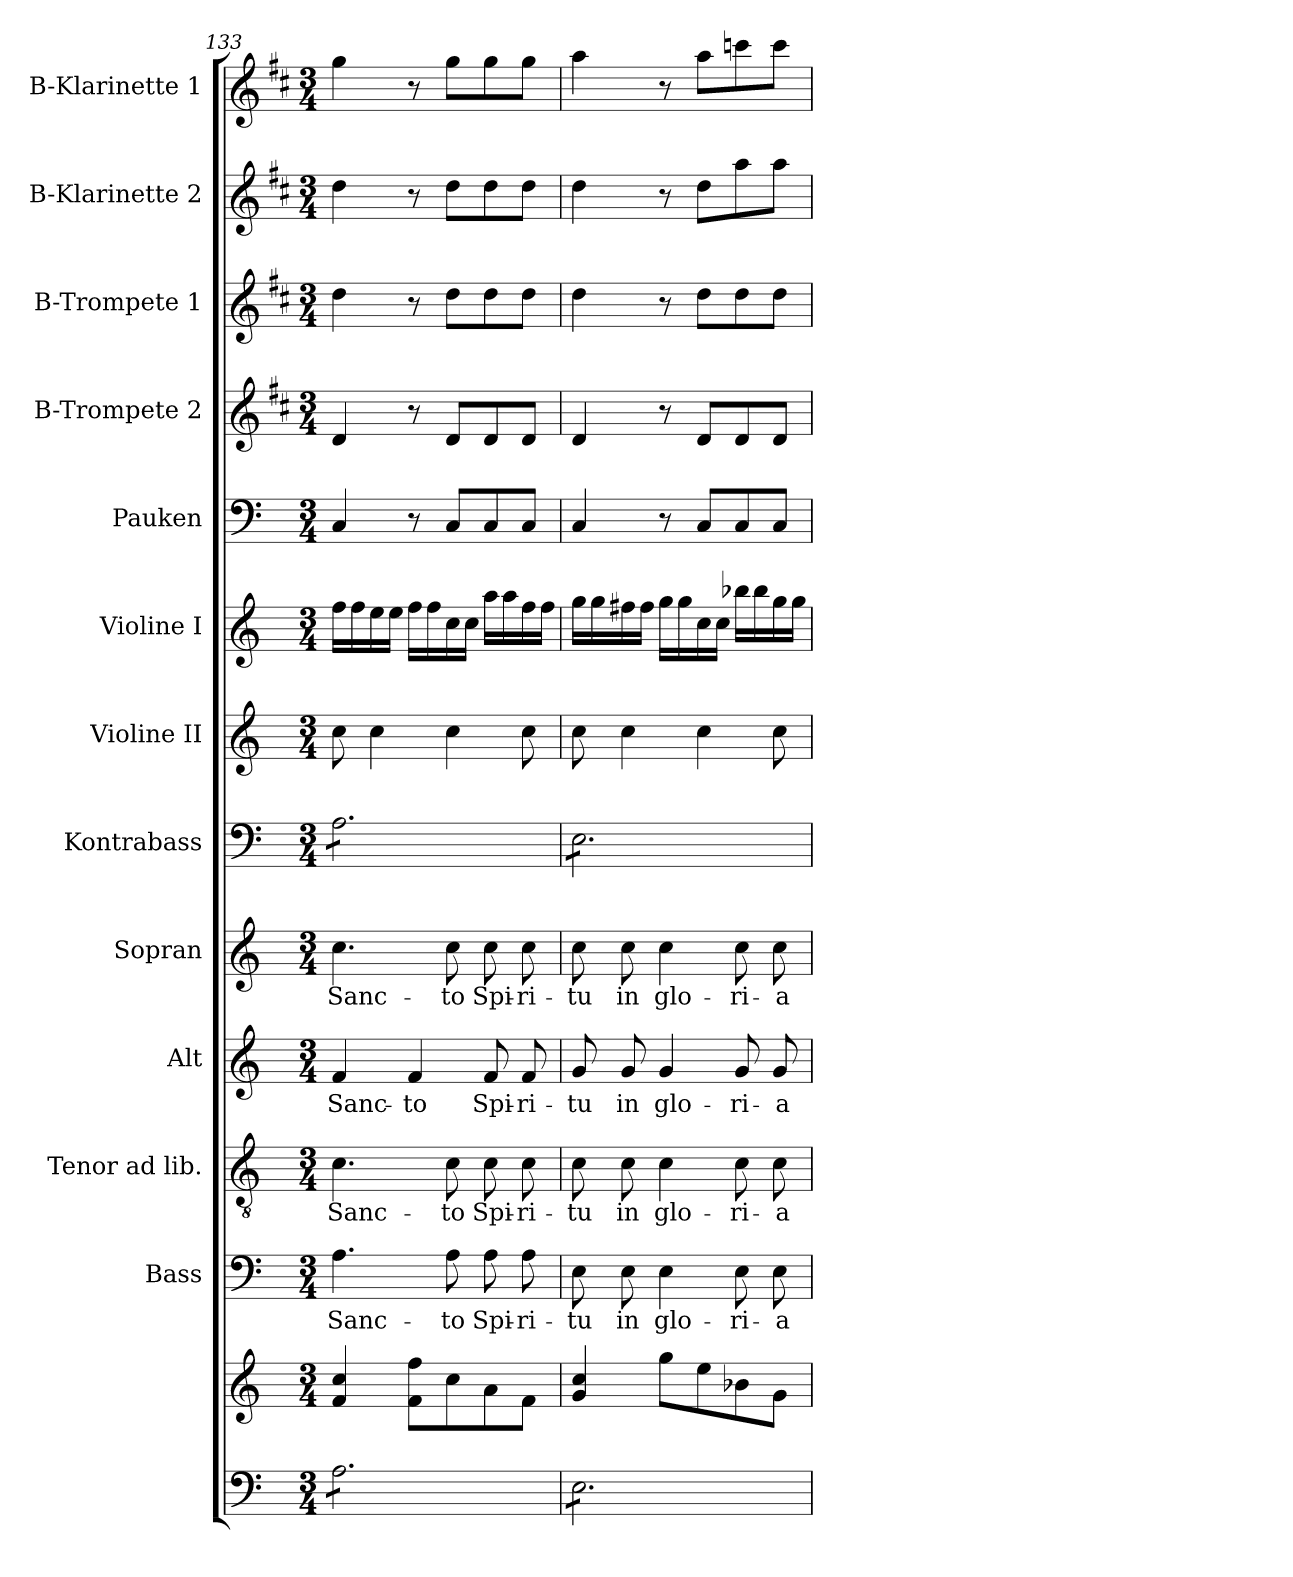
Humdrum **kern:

**kern	**kern	**kern	**text	**kern	**text	**kern	**text	**kern	**text	**kern	**kern	**kern	**kern	**kern	**kern	**kern	**kern
*part13	*part13	*part12	*part12	*part11	*part11	*part10	*part10	*part9	*part9	*part8	*part7	*part6	*part5	*part4	*part3	*part2	*part1
*staff14	*staff13	*staff12	*staff12	*staff11	*staff11	*staff10	*staff10	*staff9	*staff9	*staff8	*staff7	*staff6	*staff5	*staff4	*staff3	*staff2	*staff1
*	*	*I"Bass	*	*I"Tenor ad lib.	*	*I"Alt	*	*I"Sopran	*	*I"Kontrabass	*I"Violine II	*I"Violine I	*I"Pauken	*I"B-Trompete 2	*I"B-Trompete 1	*I"B-Klarinette 2	*I"B-Klarinette 1
*	*	*I'B.	*	*I'T.	*	*I'A.	*	*I'S.	*	*I'Kb.	*I'Vl. II	*I'Vl. I	*I'Pk.	*I'Trp. 2	*I'Trp. 1	*I'B Kl. 2	*I'B Kl. 1
!!LO:PB:g=z
*clefF4	*clefG2	*clefF4	*	*clefGv2	*	*clefG2	*	*clefG2	*	*clefF4	*clefG2	*clefG2	*clefF4	*clefG2	*clefG2	*clefG2	*clefG2
*	*	*	*	*	*	*	*	*	*	*ITrd7c12	*	*	*	*ITrd1c2	*ITrd1c2	*ITrd1c2	*ITrd1c2
*k[]	*k[]	*k[]	*	*k[]	*	*k[]	*	*k[]	*	*k[]	*k[]	*k[]	*k[]	*k[]	*k[]	*k[]	*k[]
*C:	*C:	*C:	*	*C:	*	*C:	*	*C:	*	*C:	*C:	*C:	*C:	*C:	*C:	*C:	*C:
*M3/4	*M3/4	*M3/4	*	*M3/4	*	*M3/4	*	*M3/4	*	*M3/4	*M3/4	*M3/4	*M3/4	*M3/4	*M3/4	*M3/4	*M3/4
=133	=133	=133	=133	=133	=133	=133	=133	=133	=133	=133	=133	=133	=133	=133	=133	=133	=133
!	!	!	!LO:LY:b	!	!LO:LY:b	!	!LO:LY:b	!	!LO:LY:b	!	!	!	!	!	!	!	!
*tremolo	*	*	*	*	*	*	*	*	*	*	*	*	*	*	*	*	*
*	*	*	*	*	*	*	*	*	*	*tremolo	*	*	*	*	*	*	*
8A\L	4f/ 4cc/	4.A\	Sanc-	4.c\	Sanc-	4f/	Sanc-	4.cc\	Sanc-	8AA\L	8cc\	16ff\LL	4C/	4c/	4cc\	4cc\	4ff\
.	.	.	.	.	.	.	.	.	.	.	.	16ff\	.	.	.	.	.
8A\	.	.	.	.	.	.	.	.	.	8AA\	4cc\	16ee\	.	.	.	.	.
.	.	.	.	.	.	.	.	.	.	.	.	16ee\JJ	.	.	.	.	.
!	!	!	!	!	!	!	!LO:LY:b	!	!	!	!	!	!	!	!	!	!
8A\	8f\ 8ff\L	.	.	.	.	4f/	-to	.	.	8AA\	.	16ff\LL	8r	8r	8r	8r	8r
.	.	.	.	.	.	.	.	.	.	.	.	16ff\	.	.	.	.	.
!	!	!	!LO:LY:b	!	!LO:LY:b	!	!	!	!LO:LY:b	!	!	!	!	!	!	!	!
8A\	8cc\	8A\	-to	8c\	-to	.	.	8cc\	-to	8AA\	4cc\	16cc\	8C/L	8c/L	8cc\L	8cc\L	8ff\L
.	.	.	.	.	.	.	.	.	.	.	.	16cc\JJ	.	.	.	.	.
!	!	!	!LO:LY:b	!	!LO:LY:b	!	!LO:LY:b	!	!LO:LY:b	!	!	!	!	!	!	!	!
8A\	8a\	8A\	Spi-	8c\	Spi-	8f/	Spi-	8cc\	Spi-	8AA\	.	16aa\LL	8C/	8c/	8cc\	8cc\	8ff\
.	.	.	.	.	.	.	.	.	.	.	.	16aa\	.	.	.	.	.
!	!	!	!LO:LY:b	!	!LO:LY:b	!	!LO:LY:b	!	!LO:LY:b	!	!	!	!	!	!	!	!
8A\J	8f\J	8A\	-ri-	8c\	-ri-	8f/	-ri-	8cc\	-ri-	8AA\J	8cc\	16ff\	8C/J	8c/J	8cc\J	8cc\J	8ff\J
.	.	.	.	.	.	.	.	.	.	.	.	16ff\JJ	.	.	.	.	.
=134	=134	=134	=134	=134	=134	=134	=134	=134	=134	=134	=134	=134	=134	=134	=134	=134	=134
!	!	!	!LO:LY:b	!	!LO:LY:b	!	!LO:LY:b	!	!LO:LY:b	!	!	!	!	!	!	!	!
8E\L	4g/ 4cc/	8E\	-tu	8c\	-tu	8g/	-tu	8cc\	-tu	8EE\L	8cc\	16gg\LL	4C/	4c/	4cc\	4cc\	4gg\
.	.	.	.	.	.	.	.	.	.	.	.	16gg\	.	.	.	.	.
!	!	!	!LO:LY:b	!	!LO:LY:b	!	!LO:LY:b	!	!LO:LY:b	!	!	!	!	!	!	!	!
8E\	.	8E\	in	8c\	in	8g/	in	8cc\	in	8EE\	4cc\	16ff#X\	.	.	.	.	.
.	.	.	.	.	.	.	.	.	.	.	.	16ff#\JJ	.	.	.	.	.
!	!	!	!LO:LY:b	!	!LO:LY:b	!	!LO:LY:b	!	!LO:LY:b	!	!	!	!	!	!	!	!
8E\	8gg\L	4E\	glo-	4c\	glo-	4g/	glo-	4cc\	glo-	8EE\	.	16gg\LL	8r	8r	8r	8r	8r
.	.	.	.	.	.	.	.	.	.	.	.	16gg\	.	.	.	.	.
8E\	8ee\	.	.	.	.	.	.	.	.	8EE\	4cc\	16cc\	8C/L	8c/L	8cc\L	8cc\L	8gg\L
.	.	.	.	.	.	.	.	.	.	.	.	16cc\JJ	.	.	.	.	.
!	!	!	!LO:LY:b	!	!LO:LY:b	!	!LO:LY:b	!	!LO:LY:b	!	!	!	!	!	!	!	!
8E\	8b-X\	8E\	-ri-	8c\	-ri-	8g/	-ri-	8cc\	-ri-	8EE\	.	16bb-X\LL	8C/	8c/	8cc\	8gg\	8bb-X\
.	.	.	.	.	.	.	.	.	.	.	.	16bb-\	.	.	.	.	.
!	!	!	!LO:LY:b	!	!LO:LY:b	!	!LO:LY:b	!	!LO:LY:b	!	!	!	!	!	!	!	!
8E\J	8g\J	8E\	-a	8c\	-a	8g/	-a	8cc\	-a	8EE\J	8cc\	16gg\	8C/J	8c/J	8cc\J	8gg\J	8bb-\J
*	*	*	*	*	*	*	*	*	*	*Xtremolo	*	*	*	*	*	*	*
*Xtremolo	*	*	*	*	*	*	*	*	*	*	*	*	*	*	*	*	*
.	.	.	.	.	.	.	.	.	.	.	.	16gg\JJ	.	.	.	.	.
=	=	=	=	=	=	=	=	=	=	=	=	=	=	=	=	=	=
*-	*-	*-	*-	*-	*-	*-	*-	*-	*-	*-	*-	*-	*-	*-	*-	*-	*-
